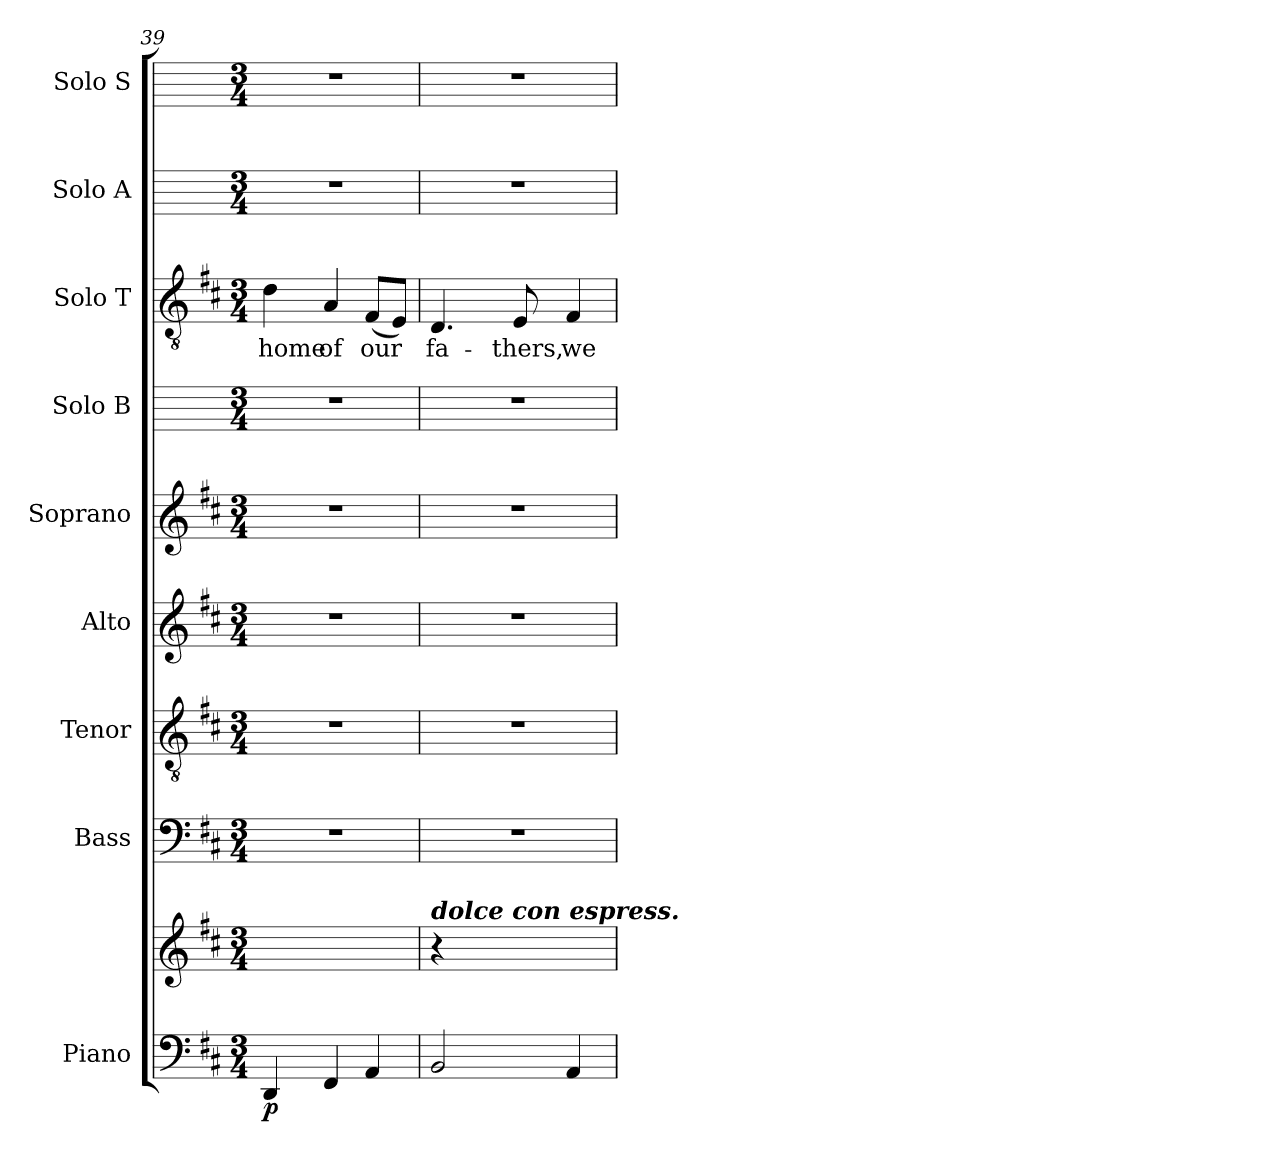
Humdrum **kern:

**kern	**kern	**dynam	**kern	**kern	**kern	**kern	**kern	**kern	**text	**kern	**kern
*part9	*part9	*part9	*part8	*part7	*part6	*part5	*part4	*part3	*part3	*part2	*part1
*staff10	*staff9	*staff9/10	*staff8	*staff7	*staff6	*staff5	*staff4	*staff3	*staff3	*staff2	*staff1
*I"Piano	*	*	*I"Bass	*I"Tenor	*I"Alto	*I"Soprano	*I"Solo B	*I"Solo T	*	*I"Solo A	*I"Solo S
*I'Piano	*	*	*I'Bass	*I'Tenor	*I'Alto	*I'Soprano	*I'Solo B	*I'Solo T	*	*I'Solo A	*I'Solo S
*clefF4	*clefG2	*	*clefF4	*clefGv2	*clefG2	*clefG2	*	*clefGv2	*	*	*
*k[f#c#]	*k[f#c#]	*	*k[f#c#]	*k[f#c#]	*k[f#c#]	*k[f#c#]	*	*k[f#c#]	*	*	*
*D:	*D:	*	*D:	*D:	*D:	*D:	*	*D:	*	*	*
*M3/4	*M3/4	*	*M3/4	*M3/4	*M3/4	*M3/4	*M3/4	*M3/4	*	*M3/4	*M3/4
=39	=39	=39	=39	=39	=39	=39	=39	=39	=39	=39	=39
*^	*	*	*	*	*	*	*	*	*	*	*
!	!	!	!LO:DY:b=2	!LO:N:vis=1	!	!LO:N:vis=1	!	!	!	!LO:LY:b	!	!
4DD/	2.ryy	2ryy	p	2.r	2.r	2.r	2.r	2.r	4d	home	2.r	2.r
!	!	!	!	!	!	!	!	!	!	!LO:LY:b	!	!
4FF#/	.	.	.	.	.	.	.	.	4A	of	.	.
!	!	!	!	!	!	!	!	!	!	!LO:LY:b	!	!
4AA/	.	4ryy	.	.	.	.	.	.	(<8F#L	our	.	.
.	.	.	.	.	.	.	.	.	8EJ)	.	.	.
=40	=40	=40	=40	=40	=40	=40	=40	=40	=40	=40	=40	=40
!	!	!LO:TX:a:Bi:t=dolce con espress.	!	!	!	!	!	!	!	!	!	!
!	!	!	!	!LO:N:vis=1	!	!LO:N:vis=1	!	!	!	!LO:LY:b	!	!
2BB/	2.ryy	4r	.	2.r	2.r	2.r	2.r	2.r	4.D	fa-	2.r	2.r
.	.	2ryy	.	.	.	.	.	.	.	.	.	.
!	!	!	!	!	!	!	!	!	!	!LO:LY:b	!	!
.	.	.	.	.	.	.	.	.	8E	-thers,	.	.
!	!	!	!	!	!	!	!	!	!	!LO:LY:b	!	!
4AA/	.	.	.	.	.	.	.	.	4F#	we	.	.
*v	*v	*	*	*	*	*	*	*	*	*	*	*
=	=	=	=	=	=	=	=	=	=	=	=
*-	*-	*-	*-	*-	*-	*-	*-	*-	*-	*-	*-
